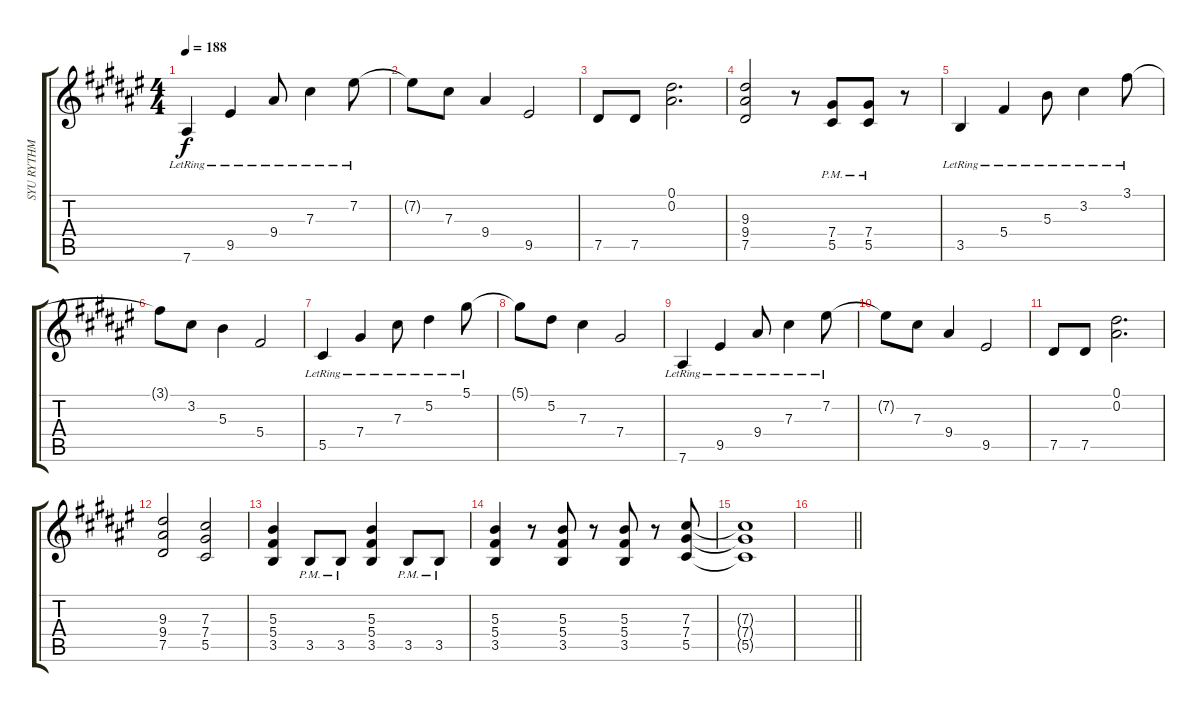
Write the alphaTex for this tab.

\track ("SYU RYTHM" "SYU RYTHM") {instrument overdrivenguitar}
\staff {score tabs}
\tuning (Eb4 Bb3 Gb3 Db3 Ab2 Eb2) {hide}
\ts (4 4)
\tempo 188
\clef g2
\ks d#minor
7.6{lr}.4{dy f} 9.5{lr}.4 9.4{lr}.8 7.3{lr}.4 7.2{lr}.8 |
7.2{t}.8 7.3.8 9.4.4 9.5.2 |
7.5.8 7.5.8 (0.1 0.2).2{d} |
(9.3 9.4 7.5).2 r.8 (7.4{pm} 5.5{pm}).8{beam merge} (7.4{pm} 5.5{pm}).8 r.8 |
3.5{lr}.4 5.4{lr}.4 5.3{lr}.8 3.2{lr}.4 3.1{lr}.8 |
3.1{t}.8 3.2.8 5.3.4 5.4.2 |
5.5{lr}.4 7.4{lr}.4 7.3{lr}.8 5.2{lr}.4 5.1{lr}.8 |
5.1{t}.8 5.2.8 7.3.4 7.4.2 |
7.6{lr}.4 9.5{lr}.4 9.4{lr}.8 7.3{lr}.4 7.2{lr}.8 |
7.2{t}.8 7.3.8 9.4.4 9.5.2 |
7.5.8 7.5.8 (0.1 0.2).2{d} |
(9.3 9.4 7.5).2 (7.3 7.4 5.5).2 |
(5.3 5.4 3.5).4 3.5{pm}.8 3.5{pm}.8 (5.3 5.4 3.5).4 3.5{pm}.8 3.5{pm}.8 |
(5.3 5.4 3.5).4 r.8 (5.3 5.4 3.5).8 r.8 (5.3 5.4 3.5).8 r.8 (7.3 7.4 5.5).8 |
(7.3{t} 7.4{t} 5.5{t}).1 |
\barLineRight lightlight
